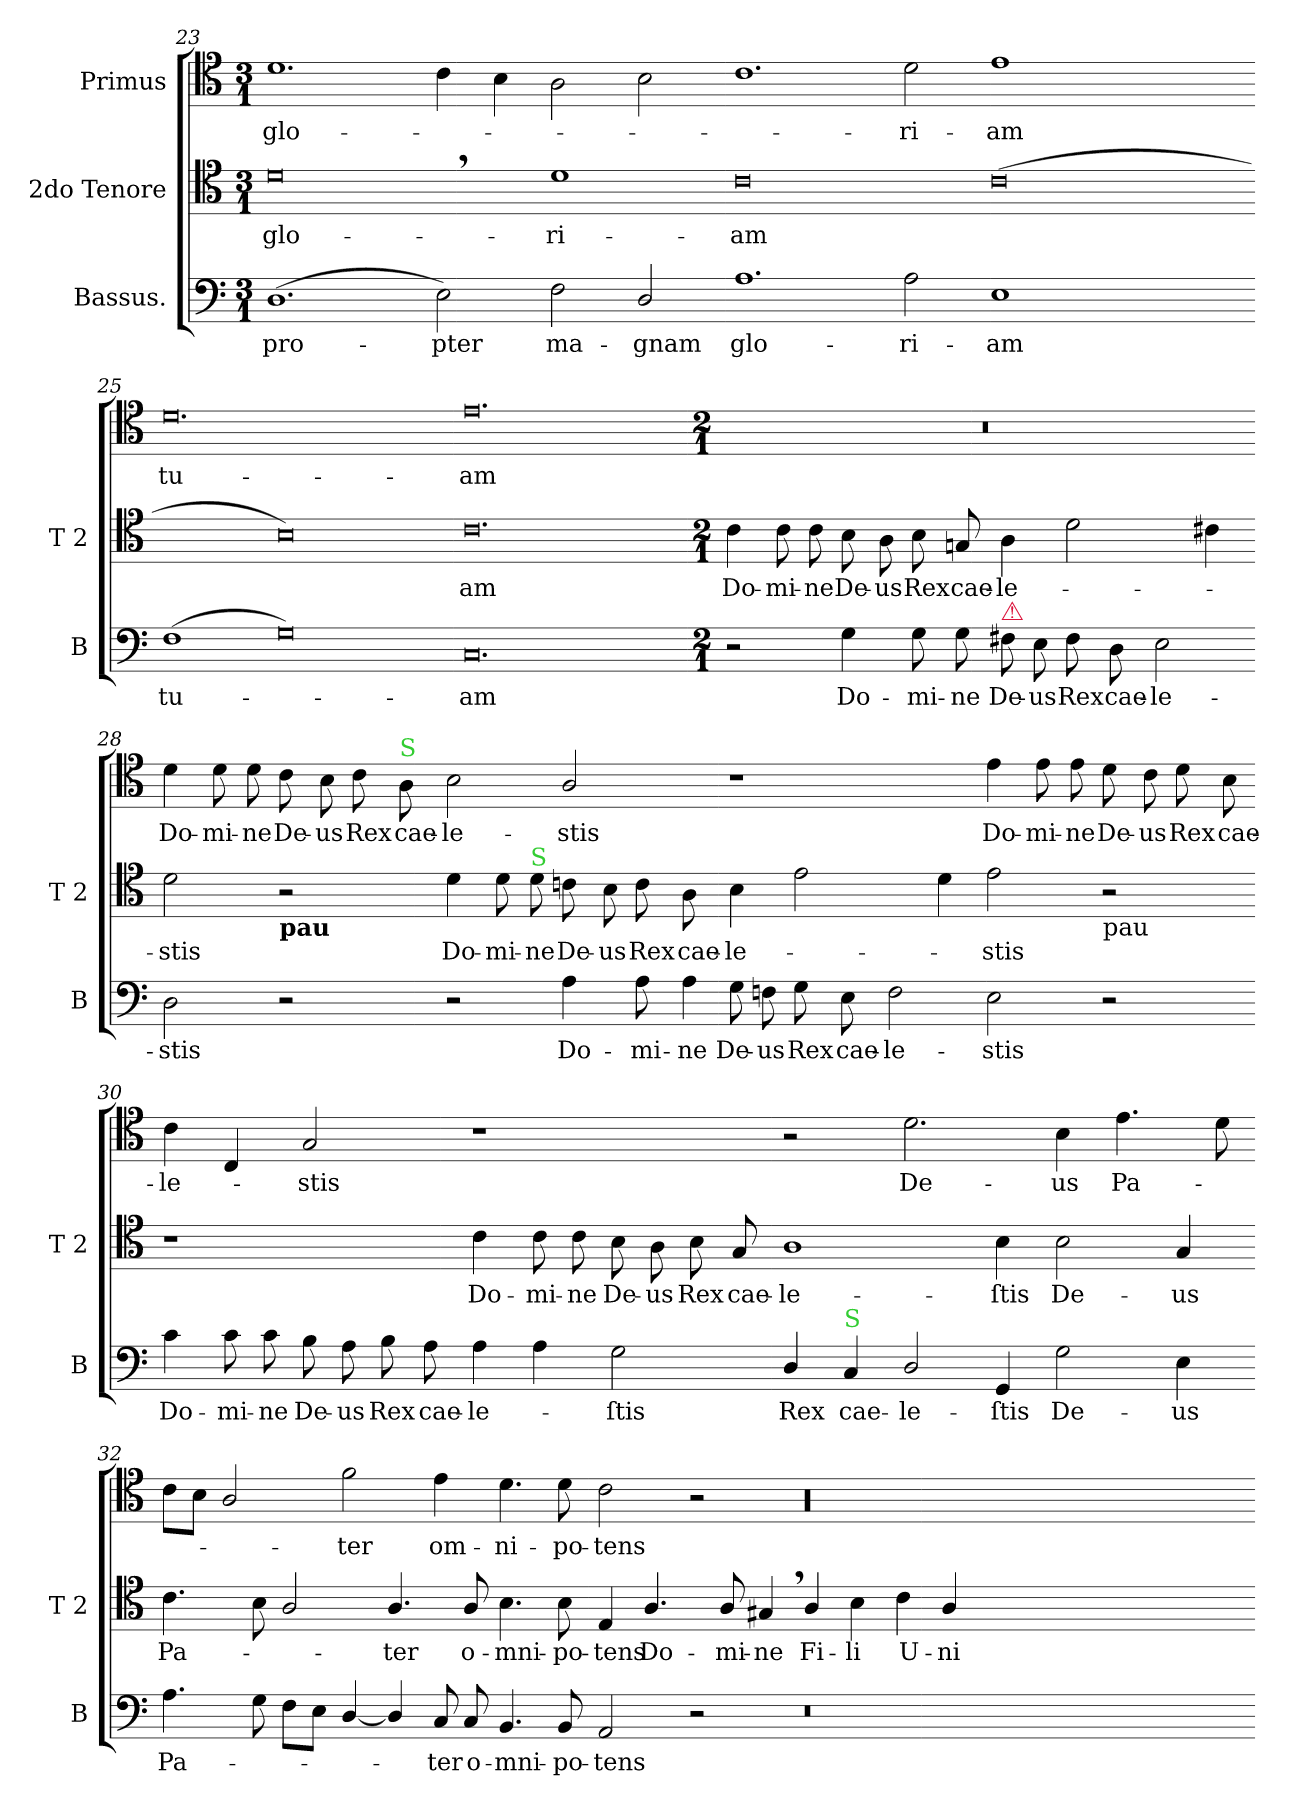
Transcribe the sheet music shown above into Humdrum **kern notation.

**kern	**text	**kern	**text	**kern	**text
*part3	*part3	*part2	*part2	*part1	*part1
*staff3	*staff3	*staff2	*staff2	*staff1	*staff1
*I"Bassus.	*	*I"2do Tenore	*	*I"Primus	*
*I'B	*	*I'T 2	*	*	*
*clefF4	*	*clefC4	*	*clefC4	*
*k[]	*	*k[]	*	*k[]	*
*M3/1	*	*M3/1	*	*M3/1	*
=23	=23	=23	=23	=23	=23
(1.D	pro-	0d,	glo-	1.d	glo-
2E\)	pter	.	.	4c\	.
.	.	.	.	4B\	.
2F\	ma-	1d	-ri-	2A\	.
2D/	-gnam	.	.	2B\	.
=24-	=24-	=24-	=24-	=24-	=24-
1.A	glo-	0c	-am	1.c	.
2A\	-ri-	.	.	2d\	-ri-
1E	-am	(0c	.	1e	-am
1ryy	.	.	.	1ryy	.
=25-	=25-	=25-	=25-	=25-	=25-
(<1F	tu-	1ryy	.	0.d	tu-
0G)	.	0B)	.	.	.
=26-	=26-	=26-	=26-	=26-	=26-
0.C	-am	0.c	-am	0.e	-am
=27-	=27-	=27-	=27-	=27-	=27-
*M2/1	*	*M2/1	*	*M2/1	*
2r	.	4c\	Do-	0r	.
.	.	8c\	-mi-	.	.
.	.	8c\	-ne	.	.
4G\	Do-	8B\	De-	.	.
.	.	8A\	-us	.	.
8G\	-mi-	8B\	Rex	.	.
8G\	-ne	8Gn/	cae-	.	.
!LO:TX:a:color=crimson:t=⚠	!	!	!	!	!
8F#X\	De-	4A\	-le-	.	.
8E\	-us	.	.	.	.
8F#\	Rex	2d\	.	.	.
8D\	cae-	.	.	.	.
2E\	-le-	.	.	.	.
.	.	4c#X\	.	.	.
=28-	=28-	=28-	=28-	=28-	=28-
2D\	-stis	2d\	-stis	4d\	Do-
.	.	.	.	8d\	-mi-
.	.	.	.	8d\	-ne
!	!	!LO:TX:b:B:t=pau	!	!	!
2r	.	2r	.	8c\	De-
.	.	.	.	8B\	-us
.	.	.	.	8c\	Rex
!	!	!	!	!LO:TX:a:color=limegreen:t=S	!
.	.	.	.	8A\	cae-
!	!	!	!LO:LY:i	!	!
2r	.	4d\	Do-	2B\	-le-
!	!	!	!LO:LY:i	!	!
.	.	8d\	-mi-	.	.
!	!	!LO:TX:a:color=limegreen:t=S	!	!	!
!	!	!	!LO:LY:i	!	!
.	.	8d\	-ne	.	.
!	!LO:LY:i	!	!LO:LY:i	!	!
4A\	Do-	8cn\	De-	2A/	-stis
!	!	!	!LO:LY:i	!	!
.	.	8B\	-us	.	.
!	!LO:LY:i	!	!LO:LY:i	!	!
8A\	mi-	8c\	Rex	.	.
!LO:N:vis=4	!LO:LY:i	!	!LO:LY:i	!	!
8A\	-ne	8A\	cae-	.	.
=29-	=29-	=29-	=29-	=29-	=29-
!	!LO:LY:i	!	!LO:LY:i	!	!
8G\	De-	4B\	-le-	1r	.
!	!LO:LY:i	!	!	!	!
8Fn\	-us	.	.	.	.
!	!LO:LY:i	!	!	!	!
8G\	Rex	2e\	.	.	.
!	!LO:LY:i	!	!	!	!
8E\	cae-	.	.	.	.
!	!LO:LY:i	!	!	!	!
2F\	-le-	.	.	.	.
.	.	4d\	.	.	.
!	!LO:LY:i	!	!LO:LY:i	!	!
2E\	-stis	2e\	-stis	4e\	Do-
.	.	.	.	8e\	-mi-
.	.	.	.	8e\	-ne
!	!	!LO:TX:b:t=pau	!	!	!
2r	.	2r	.	8d\	De-
.	.	.	.	8c\	-us
.	.	.	.	8d\	Rex
.	.	.	.	8B\	cae-
=30-	=30-	=30-	=30-	=30-	=30-
4c\	Do-	1r	.	4c\	-le-
8c\	-mi-	.	.	4C/	.
8c\	-ne	.	.	.	.
8B\	De-	.	.	2G/	-stis
8A\	-us	.	.	.	.
8B\	Rex	.	.	.	.
8A\	cae-	.	.	.	.
4A\	le-	4c\	Do-	1r	.
4A\	.	8c\	-mi-	.	.
.	.	8c\	-ne	.	.
2G\	-ſtis	8B\	De-	.	.
.	.	8A\	-us	.	.
.	.	8B\	Rex	.	.
.	.	8G/	cae-	.	.
=31-	=31-	=31-	=31-	=31-	=31-
4D/	Rex	1A	-le-	2r	.
!LO:TX:a:color=limegreen:t=S	!	!	!	!	!
4C/	cae-	.	.	.	.
2D/	-le-	.	.	2.d\	De-
4GG/	-ſtis	4B\	-ſtis	.	.
2G\	De-	2B\	De-	4B\	-us
.	.	.	.	4.e\	Pa-
4E\	-us	4G/	-us	.	.
.	.	.	.	8d\	.
=32-	=32-	=32-	=32-	=32-	=32-
4.A\	Pa-	4.c\	Pa-	8c\L	.
.	.	.	.	8B\J	.
.	.	.	.	2A/	.
8G\	.	8B\	.	.	.
8F\L	.	2A/	.	.	.
8E\J	.	.	.	.	.
[4D/	.	.	.	2f\	-ter
4D/]	.	4.A/	-ter	.	.
8C/	-ter	.	.	4e\	om-
8C/	o-	8A/	o-	.	.
4.BB/	-mni-	4.B\	-mni-	4.d\	-ni-
8BB/	-po-	8B\	-po-	8d\	-po-
=33-	=33-	=33-	=33-	=33-	=33-
2AA/	-tens	4E/	-tens	2c\	-tens
.	.	4.A/	Do-	.	.
2r	.	.	.	2r	.
.	.	8A/	-mi-	.	.
.	.	4G#X,</	-ne	.	.
0r	.	4A/	Fi-	00r	.
.	.	4B\	-li	.	.
.	.	4c\	U-	.	.
.	.	4A/	-ni-	.	.
.	.	0.ryy	.	.	.
0ryy	.	.	.	.	.
=-	=-	=-	=-	=-	=-
*-	*-	*-	*-	*-	*-
